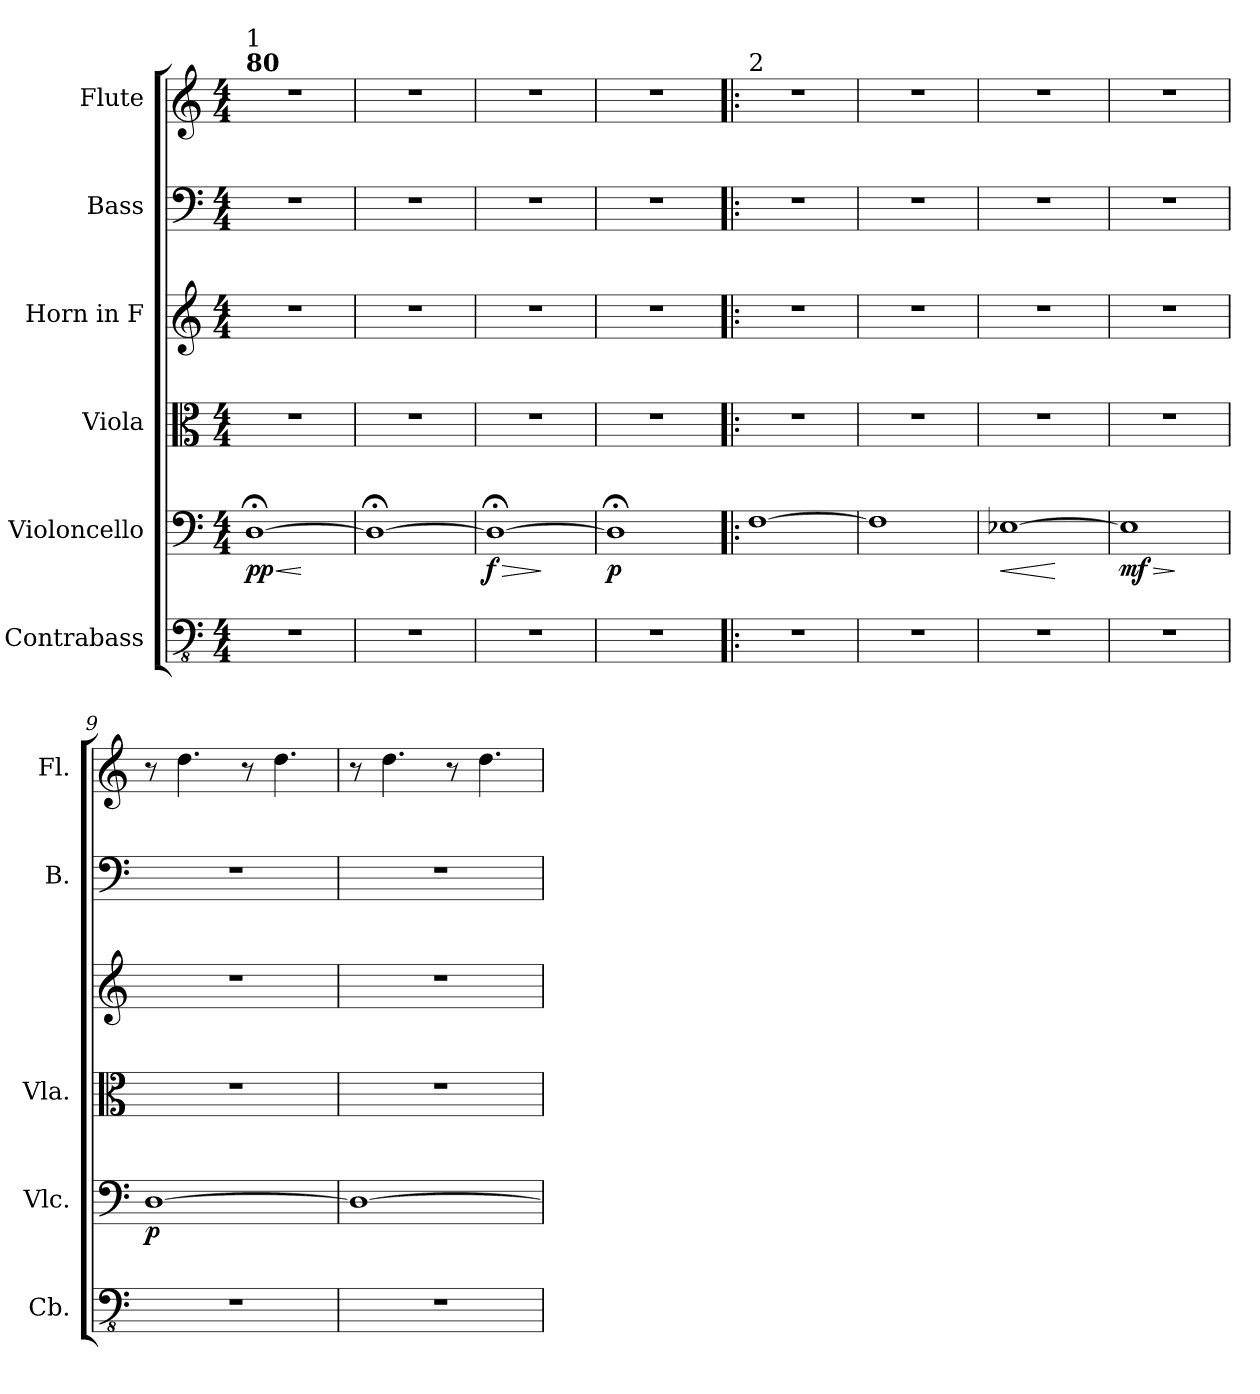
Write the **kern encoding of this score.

**kern	**kern	**dynam	**kern	**kern	**kern	**kern
*part6	*part5	*part5	*part4	*part3	*part2	*part1
*staff6	*staff5	*staff5	*staff4	*staff3	*staff2	*staff1
*I"Contrabass	*I"Violoncello	*	*I"Viola	*I"Horn in F	*I"Bass	*I"Flute
*I'Cb.	*I'Vlc.	*	*I'Vla.	*	*I'B.	*I'Fl.
*clefFv4	*clefF4	*	*clefC3	*clefG2	*clefF4	*clefG2
*ITrd7c12	*	*	*	*ITrd4c7	*	*
*k[]	*k[]	*	*k[]	*k[b-]	*k[]	*k[]
*M4/4	*M4/4	*	*M4/4	*M4/4	*M4/4	*M4/4
=1	=1	=1	=1	=1	=1	=1
!	!	!	!	!	!	!LO:TX:a:B:t=80
!	!	!	!	!	!	!LO:TX:a:t=1
!	!	!LO:HP:b	!	!	!	!
!	!	!LO:DY:n=1:b	!	!	!	!
1r	[1D;<	< pp	1r	1r	1r	1r
.	.	[	.	.	.	.
=2	=2	=2	=2	=2	=2	=2
1r	1D;<_	.	1r	1r	1r	1r
=3	=3	=3	=3	=3	=3	=3
!	!	!LO:HP:b	!	!	!	!
!	!	!LO:DY:n=1:b	!	!	!	!
1r	1D;<_	> f	1r	1r	1r	1r
.	.	]	.	.	.	.
=4	=4	=4	=4	=4	=4	=4
!	!	!LO:DY:b	!	!	!	!
1r	1D;<]	p	1r	1r	1r	1r
=5!|:	=5!|:	=5!|:	=5!|:	=5!|:	=5!|:	=5!|:
!	!	!	!	!	!	!LO:TX:a:t=2
1r	[1F	.	1r	1r	1r	1r
=6	=6	=6	=6	=6	=6	=6
1r	1F]	.	1r	1r	1r	1r
=7	=7	=7	=7	=7	=7	=7
!	!	!LO:HP:b	!	!	!	!
1r	[1E-X	<	1r	1r	1r	1r
.	.	[	.	.	.	.
=8	=8	=8	=8	=8	=8	=8
!	!	!LO:HP:b	!	!	!	!
!	!	!LO:DY:n=1:b	!	!	!	!
1r	1E-]	> mf	1r	1r	1r	1r
.	.	]	.	.	.	.
=9	=9	=9	=9	=9	=9	=9
!	!	!LO:DY:b	!	!	!	!
1r	[1D	p	1r	1r	1r	8r
.	.	.	.	.	.	4.dd\
.	.	.	.	.	.	8r
.	.	.	.	.	.	4.dd\
=10	=10	=10	=10	=10	=10	=10
1r	1D_	.	1r	1r	1r	8r
.	.	.	.	.	.	4.dd\
.	.	.	.	.	.	8r
.	.	.	.	.	.	4.dd\
=	=	=	=	=	=	=
*-	*-	*-	*-	*-	*-	*-
